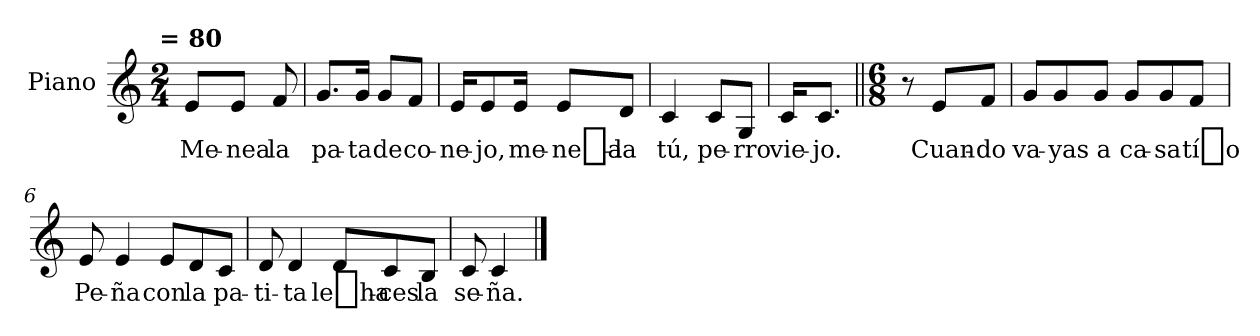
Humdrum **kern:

**kern	**text
*part1	*part1
*staff1	*staff1
*I"Piano	*
*I'Pno	*
*clefG2	*
*k[]	*
!!LO:TX:omd:t= = 80
*M2/4	*
*MM80	*
=	=
8e/L	Me-
8e/J	-nea
8f/	la
=1	=1
8.g/L	pa-
16g/Jk	-ta
8g/L	de
8f/J	co-
=2	=2
16e/KL	-ne-
8e/	-jo,
16e/Jk	me-
8e/L	-ne_a-
8d/J	-la
=3	=3
4c/	tú,
8c/L	pe-
8G/J	-rro
=4	=4
*MM105	*
16c/KL	vie-
8.c/J	-jo.
!!LO:LB:g=z
=4||	=4||
*M6/8	*
8r	.
8e/L	Cuan-
8f/J	-do
=5	=5
8g/L	va-
8g/	-yas
8g/J	a
8g/L	ca-
8g/	-sa
8f/J	tí_o
=6	=6
8e/	Pe-
4e/	-ña
8e/L	con
8d/	la
8c/J	pa-
=7	=7
8d/	-ti-
4d/	-ta
8d/L	le_ha-
8c/	-ces
8B/J	la
=8	=8
8c/	se-
4c/	-ña.
==	==
*-	*-
